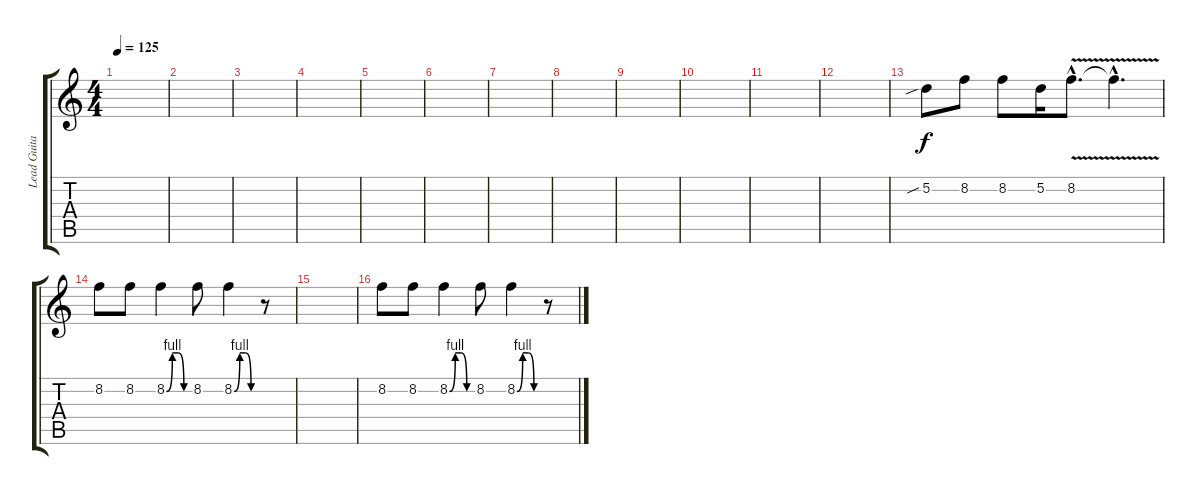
\track ("Lead Guitar" "Lead Guita") {instrument distortionguitar}
\staff {score tabs}
\tuning (D4 A3 F3 C3 G2 D2) {hide}
\ts (4 4)
\tempo 125
\clef g2
\ks c
|
|
|
|
|
|
|
|
|
|
|
|
5.2{sib}.8 8.2.8 8.2.8 5.2.16 8.2{v hac}.8{d} 8.2{hac t}.4{d} |
8.2.8 8.2.8 8.2{be (custom 0 0 15 4 30 4 45 0 60 0)}.4 8.2.8 8.2{be (custom 0 0 15 4 30 4 45 0 60 0)}.4 r.8 |
|
8.2.8 8.2.8 8.2{be (custom 0 0 15 4 30 4 45 0 60 0)}.4 8.2.8 8.2{be (custom 0 0 15 4 30 4 45 0 60 0)}.4 r.8
